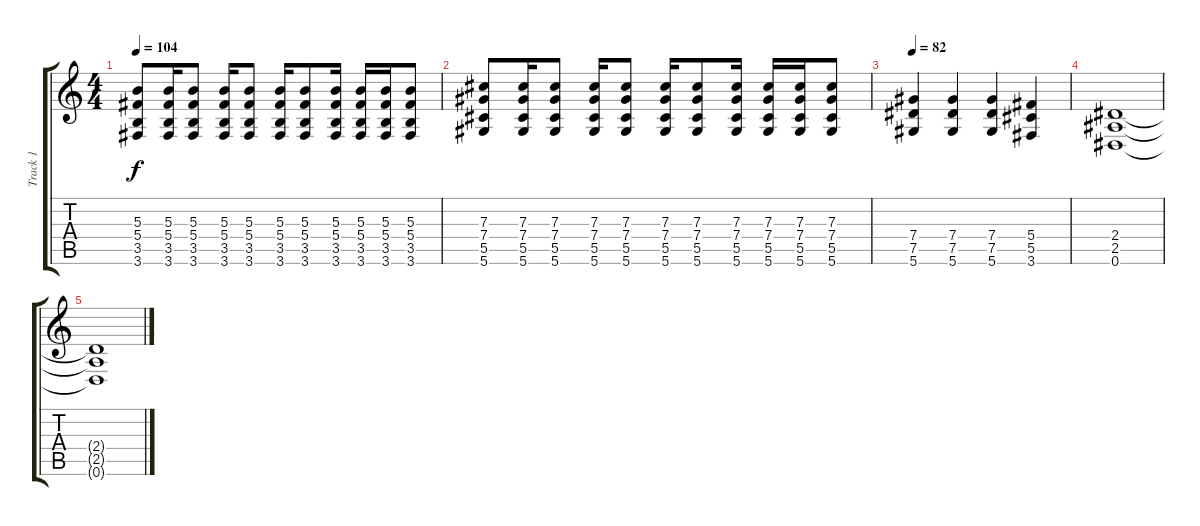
\track ("Track 1" "Track 1") {instrument acousticguitarsteel}
\staff {score tabs}
\tuning (Eb4 Bb3 Gb3 Db3 Ab2 Eb2) {hide}
\ts (4 4)
\tempo 104
\clef g2
\ks c
(5.3 5.4 3.5 3.6).8{dy f} (5.3 5.4 3.5 3.6).16 (5.3 5.4 3.5 3.6).8 (5.3 5.4 3.5 3.6).16 (5.3 5.4 3.5 3.6).8 (5.3 5.4 3.5 3.6).16 (5.3 5.4 3.5 3.6).8 (5.3 5.4 3.5 3.6).16 (5.3 5.4 3.5 3.6).16 (5.3 5.4 3.5 3.6).16 (5.3 5.4 3.5 3.6).8 |
(7.3 7.4 5.5 5.6).8 (7.3 7.4 5.5 5.6).16 (7.3 7.4 5.5 5.6).8 (7.3 7.4 5.5 5.6).16 (7.3 7.4 5.5 5.6).8 (7.3 7.4 5.5 5.6).16 (7.3 7.4 5.5 5.6).8 (7.3 7.4 5.5 5.6).16 (7.3 7.4 5.5 5.6).16 (7.3 7.4 5.5 5.6).16 (7.3 7.4 5.5 5.6).8 |
\tempo 82
(7.4 7.5 5.6).4 (7.4 7.5 5.6).4 (7.4 7.5 5.6).4 (5.4 5.5 3.6).4 |
(2.4 2.5 0.6).1 |
(2.4{t} 2.5{t} 0.6{t}).1
